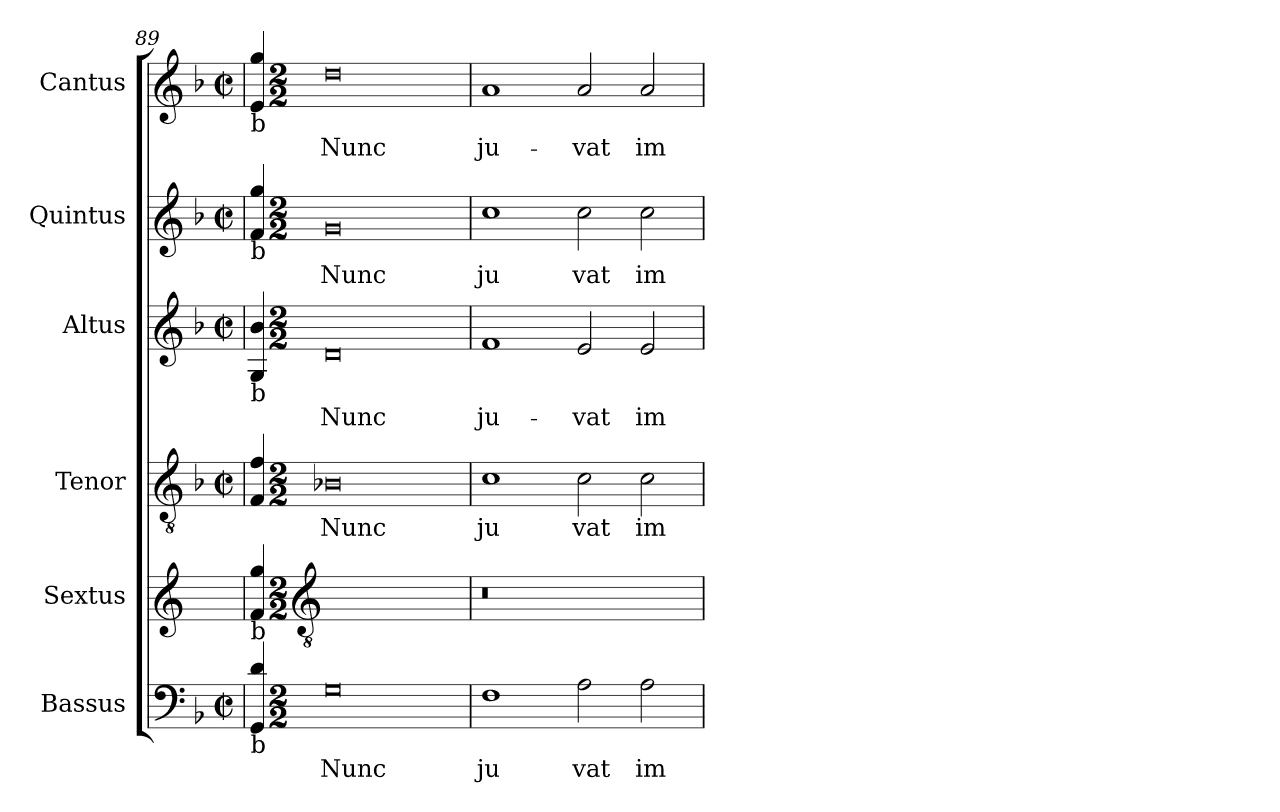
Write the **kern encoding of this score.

**kern	**text	**kern	**kern	**text	**kern	**text	**kern	**text	**kern	**text
*part6	*part6	*part5	*part4	*part4	*part3	*part3	*part2	*part2	*part1	*part1
*staff6	*staff6	*staff5	*staff4	*staff4	*staff3	*staff3	*staff2	*staff2	*staff1	*staff1
*I"Bassus	*	*I"Sextus	*I"Tenor	*	*I"Altus	*	*I"Quintus	*	*I"Cantus	*
*I'Bassus	*	*	*I'Tenor	*	*I'Altus	*	*I'Quintus	*	*I'Cantus	*
!!LO:PB:g=z
*clefF4	*	*	*clefGv2	*	*clefG2	*	*clefG2	*	*clefG2	*
*k[b-]	*	*	*k[b-]	*	*k[b-]	*	*k[b-]	*	*k[b-]	*
*F:	*	*	*F:	*	*F:	*	*F:	*	*F:	*
*M2/2	*	*	*M2/2	*	*M2/2	*	*M2/2	*	*M2/2	*
*met(c|)	*	*	*met(c|)	*	*met(c|)	*	*met(c|)	*	*met(c|)	*
=89	=89!	=89	=89	=89!	=89	=89!	=89	=89!	=89!	=89!
!	!	!	!	!	!	!	!	!	!LO:TX:b:t=b	!
!	!	!	!	!	!	!	!LO:TX:b:t=b	!	!	!
!	!	!	!	!	!LO:TX:b:t=b	!	!	!	!	!
!	!	!LO:TX:b:t=b	!	!	!	!	!	!	!	!
!LO:TX:b:t=b	!	!	!	!	!	!	!	!	!	!
4GG/ 4d/	.	4gg/ 4f/	4f/ 4F/	.	4b-/ 4G/	.	4gg/ 4f/	.	4gg/ 4e/	.
*	*	*clefGv2	*	*	*	*	*	*	*	*
*M2/2	*	*M2/2	*M2/2	*	*M2/2	*	*M2/2	*	*M2/2	*
*met(c|)	*	*met(c|)	*met(c|)	*	*met(c|)	*	*met(c|)	*	*met(c|)	*
!	!LO:LY:b:cj	!	!	!LO:LY:b:cj	!	!LO:LY:b:cj	!	!LO:LY:b:cj	!	!LO:LY:b:cj
0G	Nunc	0ryy	0B-X	Nunc	0d	Nunc	0g	Nunc	0dd	Nunc
=90	=90	=90	=90	=90	=90	=90	=90	=90	=90	=90
!	!LO:LY:b:cj	!	!	!LO:LY:b:cj	!	!LO:LY:b:cj	!	!LO:LY:b:cj	!	!LO:LY:b:cj
1F	ju	0r	1c	ju	1f	ju-	1cc	ju	1a	ju-
!	!LO:LY:b:cj	!	!	!LO:LY:b:cj	!	!LO:LY:b:cj	!	!LO:LY:b:cj	!	!LO:LY:b:cj
2A\	vat	.	2c\	vat	2e/	-vat	2cc\	vat	2a/	-vat
!	!LO:LY:b:cj	!	!	!LO:LY:b:cj	!	!LO:LY:b:cj	!	!LO:LY:b:cj	!	!LO:LY:b:cj
2A\	im	.	2c\	im	2e/	im-	2cc\	im	2a/	im-
=	=	=	=	=	=	=	=	=	=	=
*-	*-	*-	*-	*-	*-	*-	*-	*-	*-	*-
